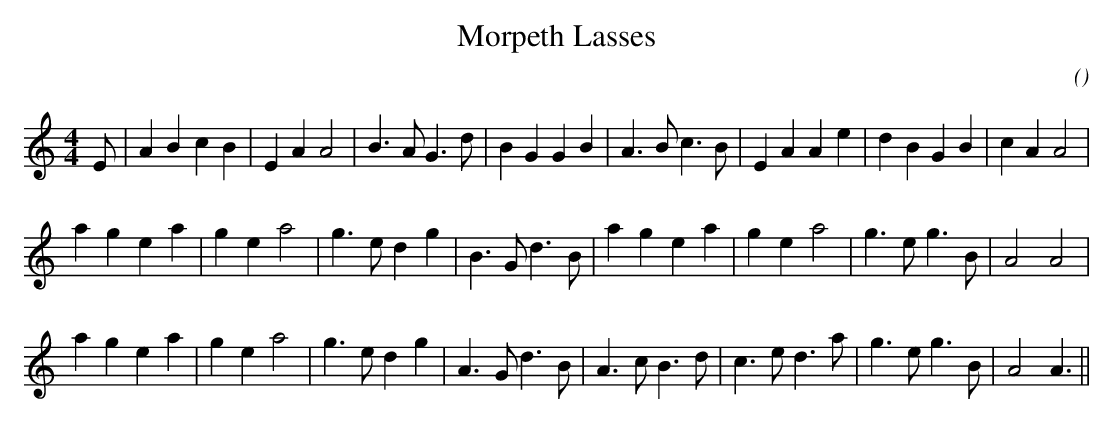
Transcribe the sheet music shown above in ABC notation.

X:1
T: Morpeth Lasses
C:
O:
M:4/4
K:Am
K:Am
M:4/4
L:1/16
E2 |A4 B4 c4 B4 |E4 A4 A8 |B6 A2 G6 d2 |B4 G4 G4 B4 |A6 B2 c6 B2 |E4 A4 A4 e4 |d4 B4 G4 B4 |c4 A4 A8 |
a4 g4 e4 a4 |g4 e4 a8 |g6 e2 d4 g4 |B6 G2 d6 B2 |a4 g4 e4 a4 |g4 e4 a8 |g6 e2 g6 B2 |A8 A8 |
a4 g4 e4 a4 |g4 e4 a8 |g6 e2 d4 g4 |A6 G2 d6 B2 |A6 c2 B6 d2 |c6 e2 d6 a2 |g6 e2 g6 B2 |A8 A6 ||
